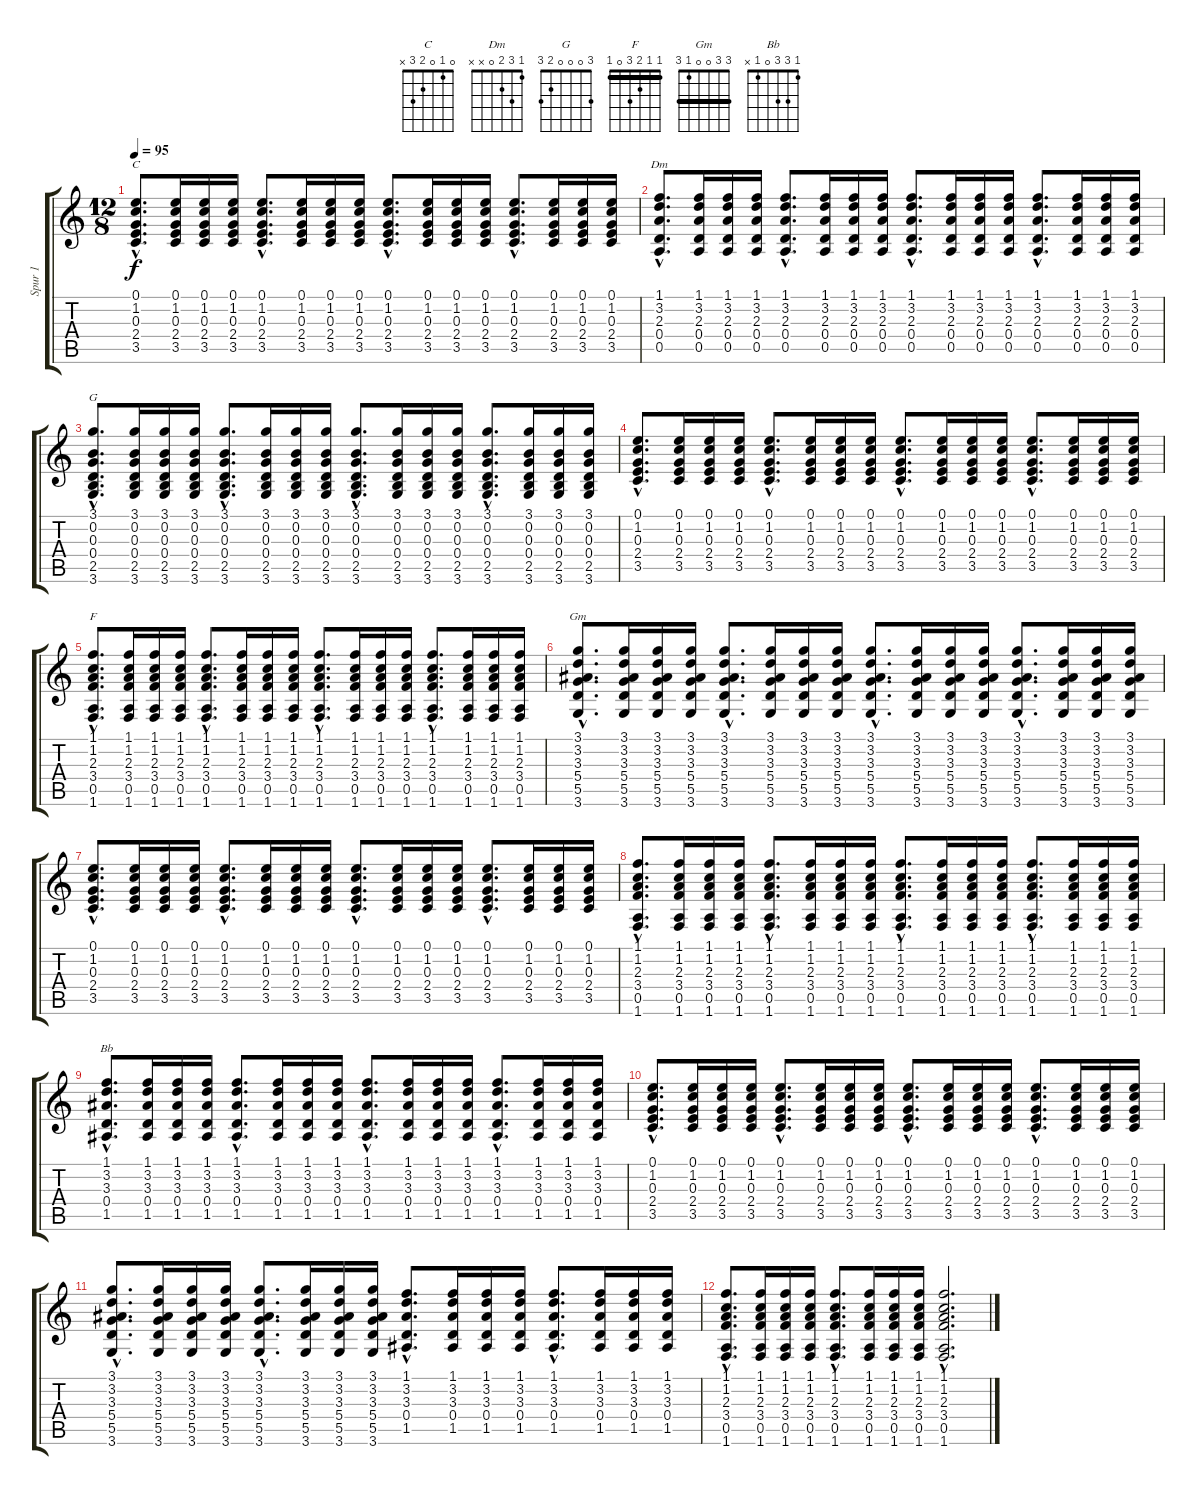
\track ("Spur 1" "Spur 1") {instrument acousticguitarnylon}
\staff {score tabs}
\tuning (E4 B3 G3 D3 A2 E2) {hide}
\chord ("C" 0 1 0 2 3 x)
\chord ("Dm" 1 3 2 0 x x)
\chord ("G" 3 0 0 0 2 3)
\chord ("F" 1 1 2 3 0 1) {barre 1}
\chord ("Gm" 3 3 0 0 1 3) {barre 3}
\chord ("Bb" 1 3 3 0 1 x)
\ts (12 8)
\tempo 95
\clef g2
\ks c
(0.1{hac} 1.2{hac} 0.3{hac} 2.4{hac} 3.5{hac}).8{d ch "C" dy f} (0.1 1.2 0.3 2.4 3.5).16 (0.1 1.2 0.3 2.4 3.5).16 (0.1 1.2 0.3 2.4 3.5).16 (0.1{hac} 1.2{hac} 0.3{hac} 2.4{hac} 3.5{hac}).8{d} (0.1 1.2 0.3 2.4 3.5).16 (0.1 1.2 0.3 2.4 3.5).16 (0.1 1.2 0.3 2.4 3.5).16 (0.1{hac} 1.2{hac} 0.3{hac} 2.4{hac} 3.5{hac}).8{d} (0.1 1.2 0.3 2.4 3.5).16 (0.1 1.2 0.3 2.4 3.5).16 (0.1 1.2 0.3 2.4 3.5).16 (0.1{hac} 1.2{hac} 0.3{hac} 2.4{hac} 3.5{hac}).8{d} (0.1 1.2 0.3 2.4 3.5).16 (0.1 1.2 0.3 2.4 3.5).16 (0.1 1.2 0.3 2.4 3.5).16 |
(1.1{hac} 3.2{hac} 2.3{hac} 0.4{hac} 0.5{hac}).8{d ch "Dm"} (1.1 3.2 2.3 0.4 0.5).16 (1.1 3.2 2.3 0.4 0.5).16 (1.1 3.2 2.3 0.4 0.5).16 (1.1{hac} 3.2{hac} 2.3{hac} 0.4{hac} 0.5{hac}).8{d} (1.1 3.2 2.3 0.4 0.5).16 (1.1 3.2 2.3 0.4 0.5).16 (1.1 3.2 2.3 0.4 0.5).16 (1.1{hac} 3.2{hac} 2.3{hac} 0.4{hac} 0.5{hac}).8{d} (1.1 3.2 2.3 0.4 0.5).16 (1.1 3.2 2.3 0.4 0.5).16 (1.1 3.2 2.3 0.4 0.5).16 (1.1{hac} 3.2{hac} 2.3{hac} 0.4{hac} 0.5{hac}).8{d} (1.1 3.2 2.3 0.4 0.5).16 (1.1 3.2 2.3 0.4 0.5).16 (1.1 3.2 2.3 0.4 0.5).16 |
(3.1{hac} 0.2{hac} 0.3{hac} 0.4{hac} 2.5{hac} 3.6{hac}).8{d ch "G"} (3.1 0.2 0.3 0.4 2.5 3.6).16 (3.1 0.2 0.3 0.4 2.5 3.6).16 (3.1 0.2 0.3 0.4 2.5 3.6).16 (3.1{hac} 0.2{hac} 0.3{hac} 0.4{hac} 2.5{hac} 3.6{hac}).8{d} (3.1 0.2 0.3 0.4 2.5 3.6).16 (3.1 0.2 0.3 0.4 2.5 3.6).16 (3.1 0.2 0.3 0.4 2.5 3.6).16 (3.1{hac} 0.2{hac} 0.3{hac} 0.4{hac} 2.5{hac} 3.6{hac}).8{d} (3.1 0.2 0.3 0.4 2.5 3.6).16 (3.1 0.2 0.3 0.4 2.5 3.6).16 (3.1 0.2 0.3 0.4 2.5 3.6).16 (3.1{hac} 0.2{hac} 0.3{hac} 0.4{hac} 2.5{hac} 3.6{hac}).8{d} (3.1 0.2 0.3 0.4 2.5 3.6).16 (3.1 0.2 0.3 0.4 2.5 3.6).16 (3.1 0.2 0.3 0.4 2.5 3.6).16 |
(0.1{hac} 1.2{hac} 0.3{hac} 2.4{hac} 3.5{hac}).8{d} (0.1 1.2 0.3 2.4 3.5).16 (0.1 1.2 0.3 2.4 3.5).16 (0.1 1.2 0.3 2.4 3.5).16 (0.1{hac} 1.2{hac} 0.3{hac} 2.4{hac} 3.5{hac}).8{d} (0.1 1.2 0.3 2.4 3.5).16 (0.1 1.2 0.3 2.4 3.5).16 (0.1 1.2 0.3 2.4 3.5).16 (0.1{hac} 1.2{hac} 0.3{hac} 2.4{hac} 3.5{hac}).8{d} (0.1 1.2 0.3 2.4 3.5).16 (0.1 1.2 0.3 2.4 3.5).16 (0.1 1.2 0.3 2.4 3.5).16 (0.1{hac} 1.2{hac} 0.3{hac} 2.4{hac} 3.5{hac}).8{d} (0.1 1.2 0.3 2.4 3.5).16 (0.1 1.2 0.3 2.4 3.5).16 (0.1 1.2 0.3 2.4 3.5).16 |
(1.1{hac} 1.2{hac} 2.3{hac} 3.4{hac} 0.5{hac} 1.6{hac}).8{d ch "F"} (1.1 1.2 2.3 3.4 0.5 1.6).16 (1.1 1.2 2.3 3.4 0.5 1.6).16 (1.1 1.2 2.3 3.4 0.5 1.6).16 (1.1{hac} 1.2{hac} 2.3{hac} 3.4{hac} 0.5{hac} 1.6{hac}).8{d} (1.1 1.2 2.3 3.4 0.5 1.6).16 (1.1 1.2 2.3 3.4 0.5 1.6).16 (1.1 1.2 2.3 3.4 0.5 1.6).16 (1.1{hac} 1.2{hac} 2.3{hac} 3.4{hac} 0.5{hac} 1.6{hac}).8{d} (1.1 1.2 2.3 3.4 0.5 1.6).16 (1.1 1.2 2.3 3.4 0.5 1.6).16 (1.1 1.2 2.3 3.4 0.5 1.6).16 (1.1{hac} 1.2{hac} 2.3{hac} 3.4{hac} 0.5{hac} 1.6{hac}).8{d} (1.1 1.2 2.3 3.4 0.5 1.6).16 (1.1 1.2 2.3 3.4 0.5 1.6).16 (1.1 1.2 2.3 3.4 0.5 1.6).16 |
(3.1{hac} 3.2{hac} 3.3{hac} 5.4{hac} 5.5{hac} 3.6{hac}).8{d ch "Gm"} (3.1 3.2 3.3 5.4 5.5 3.6).16 (3.1 3.2 3.3 5.4 5.5 3.6).16 (3.1 3.2 3.3 5.4 5.5 3.6).16 (3.1{hac} 3.2{hac} 3.3{hac} 5.4{hac} 5.5{hac} 3.6{hac}).8{d} (3.1 3.2 3.3 5.4 5.5 3.6).16 (3.1 3.2 3.3 5.4 5.5 3.6).16 (3.1 3.2 3.3 5.4 5.5 3.6).16 (3.1{hac} 3.2{hac} 3.3{hac} 5.4{hac} 5.5{hac} 3.6{hac}).8{d} (3.1 3.2 3.3 5.4 5.5 3.6).16 (3.1 3.2 3.3 5.4 5.5 3.6).16 (3.1 3.2 3.3 5.4 5.5 3.6).16 (3.1{hac} 3.2{hac} 3.3{hac} 5.4{hac} 5.5{hac} 3.6{hac}).8{d} (3.1 3.2 3.3 5.4 5.5 3.6).16 (3.1 3.2 3.3 5.4 5.5 3.6).16 (3.1 3.2 3.3 5.4 5.5 3.6).16 |
(0.1{hac} 1.2{hac} 0.3{hac} 2.4{hac} 3.5{hac}).8{d} (0.1 1.2 0.3 2.4 3.5).16 (0.1 1.2 0.3 2.4 3.5).16 (0.1 1.2 0.3 2.4 3.5).16 (0.1{hac} 1.2{hac} 0.3{hac} 2.4{hac} 3.5{hac}).8{d} (0.1 1.2 0.3 2.4 3.5).16 (0.1 1.2 0.3 2.4 3.5).16 (0.1 1.2 0.3 2.4 3.5).16 (0.1{hac} 1.2{hac} 0.3{hac} 2.4{hac} 3.5{hac}).8{d} (0.1 1.2 0.3 2.4 3.5).16 (0.1 1.2 0.3 2.4 3.5).16 (0.1 1.2 0.3 2.4 3.5).16 (0.1{hac} 1.2{hac} 0.3{hac} 2.4{hac} 3.5{hac}).8{d} (0.1 1.2 0.3 2.4 3.5).16 (0.1 1.2 0.3 2.4 3.5).16 (0.1 1.2 0.3 2.4 3.5).16 |
(1.1{hac} 1.2{hac} 2.3{hac} 3.4{hac} 0.5{hac} 1.6{hac}).8{d} (1.1 1.2 2.3 3.4 0.5 1.6).16 (1.1 1.2 2.3 3.4 0.5 1.6).16 (1.1 1.2 2.3 3.4 0.5 1.6).16 (1.1{hac} 1.2{hac} 2.3{hac} 3.4{hac} 0.5{hac} 1.6{hac}).8{d} (1.1 1.2 2.3 3.4 0.5 1.6).16 (1.1 1.2 2.3 3.4 0.5 1.6).16 (1.1 1.2 2.3 3.4 0.5 1.6).16 (1.1{hac} 1.2{hac} 2.3{hac} 3.4{hac} 0.5{hac} 1.6{hac}).8{d} (1.1 1.2 2.3 3.4 0.5 1.6).16 (1.1 1.2 2.3 3.4 0.5 1.6).16 (1.1 1.2 2.3 3.4 0.5 1.6).16 (1.1{hac} 1.2{hac} 2.3{hac} 3.4{hac} 0.5{hac} 1.6{hac}).8{d} (1.1 1.2 2.3 3.4 0.5 1.6).16 (1.1 1.2 2.3 3.4 0.5 1.6).16 (1.1 1.2 2.3 3.4 0.5 1.6).16 |
(1.1{hac} 3.2{hac} 3.3{hac} 0.4{hac} 1.5{hac}).8{d ch "Bb"} (1.1 3.2 3.3 0.4 1.5).16 (1.1 3.2 3.3 0.4 1.5).16 (1.1 3.2 3.3 0.4 1.5).16 (1.1{hac} 3.2{hac} 3.3{hac} 0.4{hac} 1.5{hac}).8{d} (1.1 3.2 3.3 0.4 1.5).16 (1.1 3.2 3.3 0.4 1.5).16 (1.1 3.2 3.3 0.4 1.5).16 (1.1{hac} 3.2{hac} 3.3{hac} 0.4{hac} 1.5{hac}).8{d} (1.1 3.2 3.3 0.4 1.5).16 (1.1 3.2 3.3 0.4 1.5).16 (1.1 3.2 3.3 0.4 1.5).16 (1.1{hac} 3.2{hac} 3.3{hac} 0.4{hac} 1.5{hac}).8{d} (1.1 3.2 3.3 0.4 1.5).16 (1.1 3.2 3.3 0.4 1.5).16 (1.1 3.2 3.3 0.4 1.5).16 |
(0.1{hac} 1.2{hac} 0.3{hac} 2.4{hac} 3.5{hac}).8{d} (0.1 1.2 0.3 2.4 3.5).16 (0.1 1.2 0.3 2.4 3.5).16 (0.1 1.2 0.3 2.4 3.5).16 (0.1{hac} 1.2{hac} 0.3{hac} 2.4{hac} 3.5{hac}).8{d} (0.1 1.2 0.3 2.4 3.5).16 (0.1 1.2 0.3 2.4 3.5).16 (0.1 1.2 0.3 2.4 3.5).16 (0.1{hac} 1.2{hac} 0.3{hac} 2.4{hac} 3.5{hac}).8{d} (0.1 1.2 0.3 2.4 3.5).16 (0.1 1.2 0.3 2.4 3.5).16 (0.1 1.2 0.3 2.4 3.5).16 (0.1{hac} 1.2{hac} 0.3{hac} 2.4{hac} 3.5{hac}).8{d} (0.1 1.2 0.3 2.4 3.5).16 (0.1 1.2 0.3 2.4 3.5).16 (0.1 1.2 0.3 2.4 3.5).16 |
(3.1{hac} 3.2{hac} 3.3{hac} 5.4{hac} 5.5{hac} 3.6{hac}).8{d} (3.1 3.2 3.3 5.4 5.5 3.6).16 (3.1 3.2 3.3 5.4 5.5 3.6).16 (3.1 3.2 3.3 5.4 5.5 3.6).16 (3.1{hac} 3.2{hac} 3.3{hac} 5.4{hac} 5.5{hac} 3.6{hac}).8{d} (3.1 3.2 3.3 5.4 5.5 3.6).16 (3.1 3.2 3.3 5.4 5.5 3.6).16 (3.1 3.2 3.3 5.4 5.5 3.6).16 (1.1{hac} 3.2{hac} 3.3{hac} 0.4{hac} 1.5{hac}).8{d} (1.1 3.2 3.3 0.4 1.5).16 (1.1 3.2 3.3 0.4 1.5).16 (1.1 3.2 3.3 0.4 1.5).16 (1.1{hac} 3.2{hac} 3.3{hac} 0.4{hac} 1.5{hac}).8{d} (1.1 3.2 3.3 0.4 1.5).16 (1.1 3.2 3.3 0.4 1.5).16 (1.1 3.2 3.3 0.4 1.5).16 |
(1.1{hac} 1.2{hac} 2.3{hac} 3.4{hac} 0.5{hac} 1.6{hac}).8{d} (1.1 1.2 2.3 3.4 0.5 1.6).16 (1.1 1.2 2.3 3.4 0.5 1.6).16 (1.1 1.2 2.3 3.4 0.5 1.6).16 (1.1{hac} 1.2{hac} 2.3{hac} 3.4{hac} 0.5{hac} 1.6{hac}).8{d} (1.1 1.2 2.3 3.4 0.5 1.6).16 (1.1 1.2 2.3 3.4 0.5 1.6).16 (1.1 1.2 2.3 3.4 0.5 1.6).16 (1.1{hac} 1.2{hac} 2.3{hac} 3.4{hac} 0.5{hac} 1.6{hac}).2{d}
